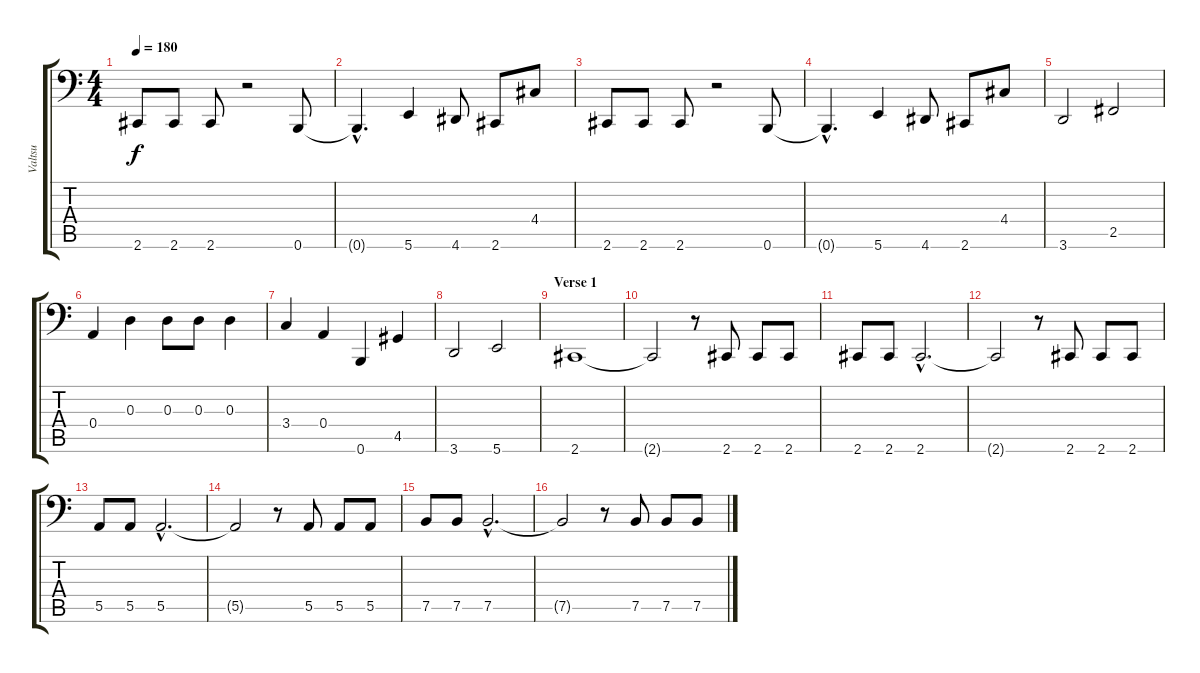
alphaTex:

\track ("Valtsu" "Valtsu") {instrument electricbasspick}
\staff {score tabs}
\tuning (C3 G2 D2 A1 E1 B0) {hide}
\ts (4 4)
\tempo 180
\clef f4
\ks c
2.6.8{dy f} 2.6.8 2.6.8 r.2 0.6.8 |
0.6{hac t}.4{d} 5.6.4 4.6.8 2.6.8 4.4.8 |
2.6.8 2.6.8 2.6.8 r.2 0.6.8 |
0.6{hac t}.4{d} 5.6.4 4.6.8 2.6.8 4.4.8 |
3.6.2 2.5.2 |
0.4.4 0.3.4 0.3.8 0.3.8 0.3.4 |
3.4.4 0.4.4 0.6.4 4.5.4 |
3.6.2 5.6.2 |
\section ("" "Verse 1")
2.6.1 |
2.6{t}.2 r.8 2.6.8 2.6.8 2.6.8 |
2.6.8 2.6.8 2.6{hac}.2{d} |
2.6{t}.2 r.8 2.6.8 2.6.8 2.6.8 |
5.5.8 5.5.8 5.5{hac}.2{d} |
5.5{t}.2 r.8 5.5.8 5.5.8 5.5.8 |
7.5.8 7.5.8 7.5{hac}.2{d} |
7.5{t}.2 r.8 7.5.8 7.5.8 7.5.8
